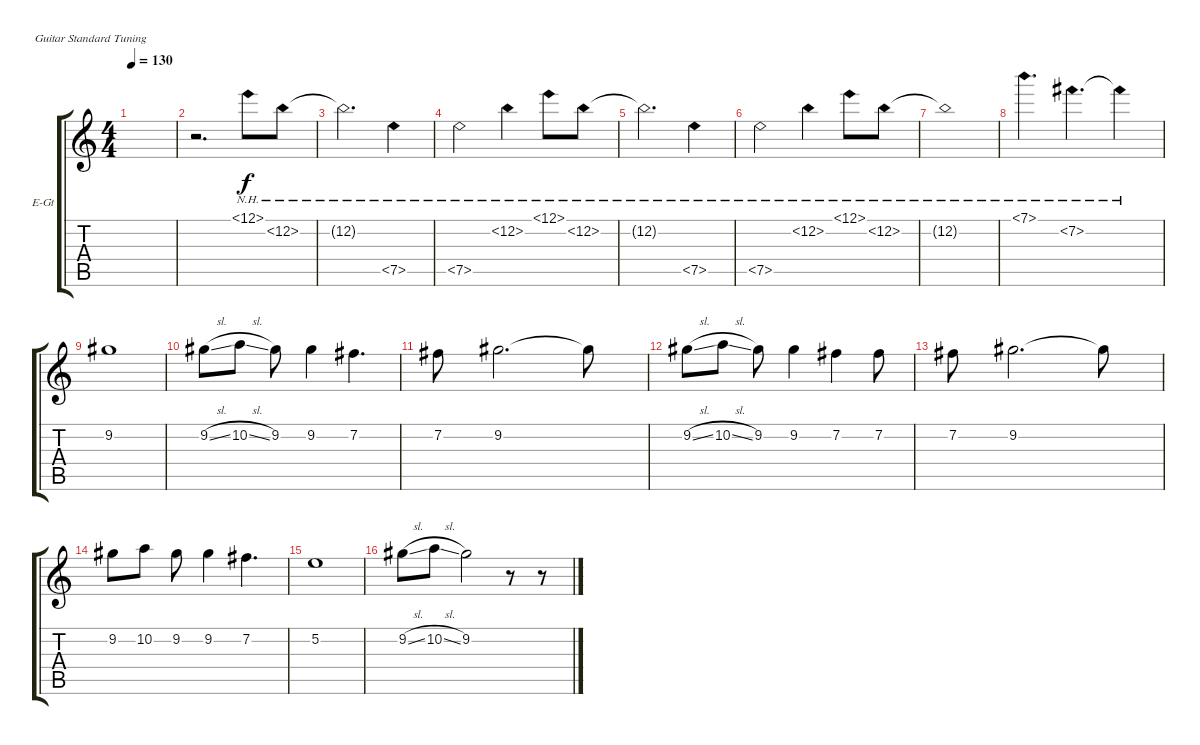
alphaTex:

\defaultSystemsLayout 4
\bracketExtendMode groupsimilarinstruments
\firstSystemTrackNameOrientation horizontal
\otherSystemsTrackNameOrientation horizontal
\track ("Guitar 2" "E-Gt") {instrument electricguitarclean}
\staff {score tabs}
\tuning (E4 B3 G3 D3 A2 E2)
\ts (4 4)
\tempo 130
\clef g2
\scale
0.487395
\ks c
|
\scale
0.256303 r.2{d} 12.1{nh}.8 12.2{nh}.8 |
\scale
0.256303 12.2{nh t}.2{d} 7.5{nh}.4 |
\scale
0.333333 7.5{nh}.2 12.2{nh}.4 12.1{nh}.8 12.2{nh}.8 |
\scale
0.333333 12.2{nh t}.2{d} 7.5{nh}.4 |
\scale
0.333333 7.5{nh}.2 12.2{nh}.4 12.1{nh}.8 12.2{nh}.8 |
12.2{nh t}.1 |
7.1{nh}.4{d} 7.2{nh}.4{d} 7.2{nh t}.4 |
9.2.1 |
9.2{sl}.8 10.2{sl}.8 9.2.8 9.2.4 7.2.4{d} |
7.2.8 9.2.2{d} 9.2{t}.8 |
9.2{sl}.8 10.2{sl}.8 9.2.8 9.2.4 7.2.4 7.2.8 |
7.2.8 9.2.2{d} 9.2{t}.8 |
9.2.8 10.2.8 9.2.8 9.2.4 7.2.4{d} |
5.2.1 |
9.2{sl}.8 10.2{sl}.8 9.2.2 r.8 r.8
